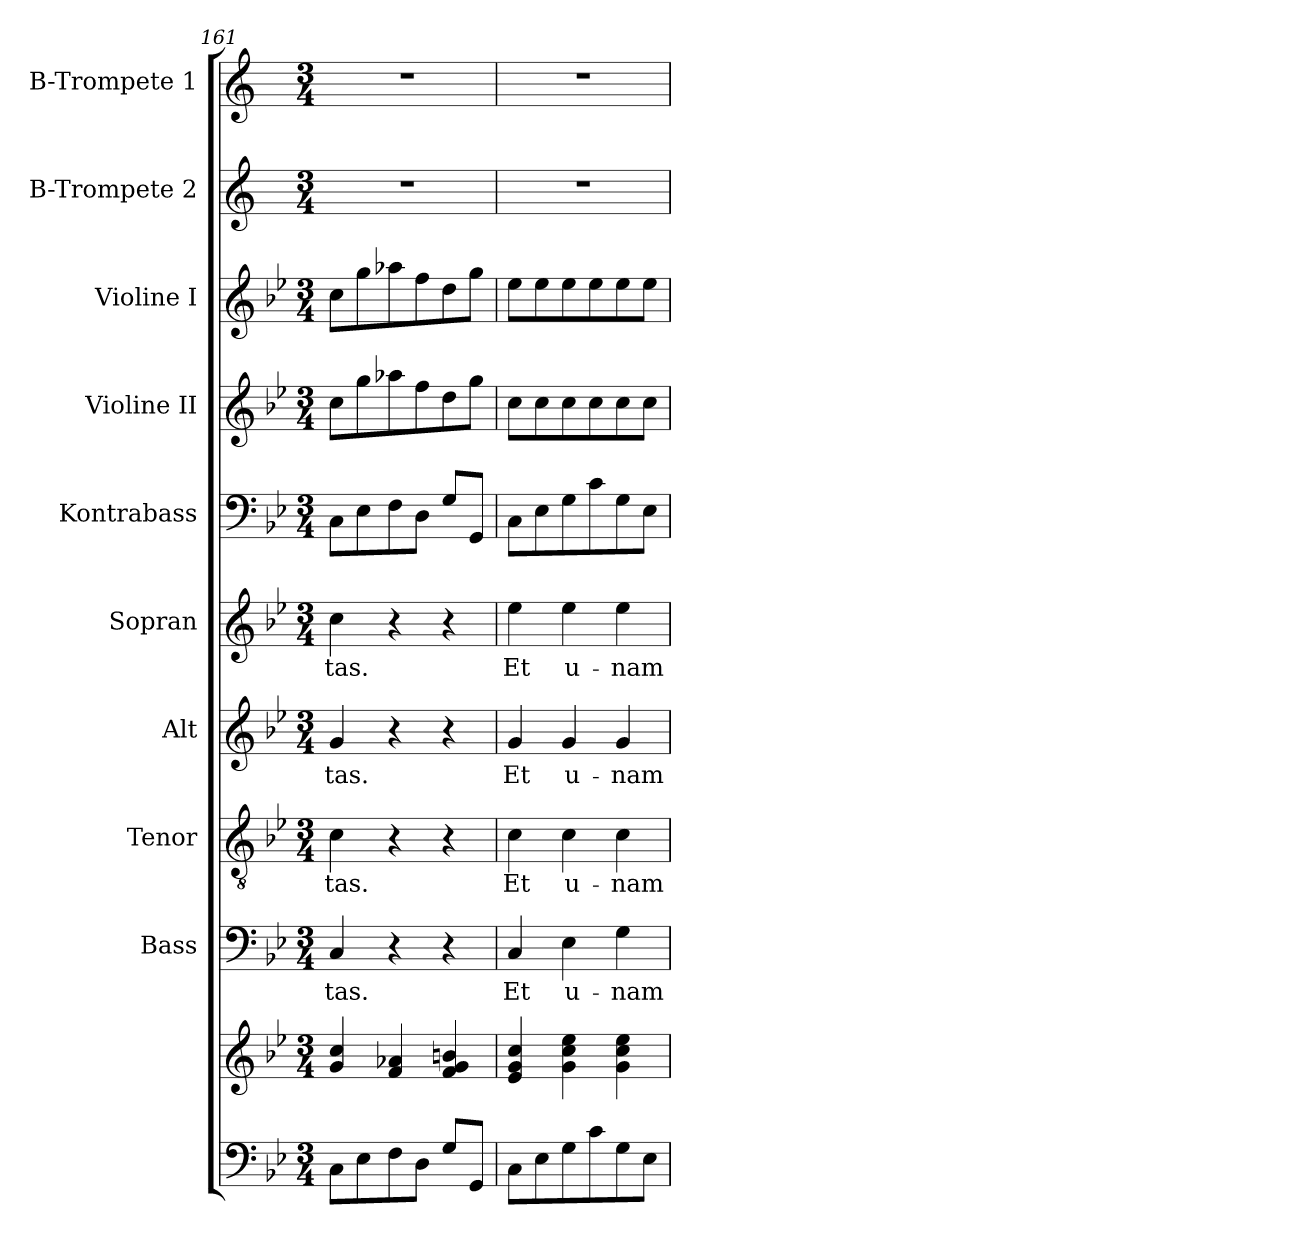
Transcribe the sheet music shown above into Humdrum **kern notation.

**kern	**kern	**kern	**text	**kern	**text	**kern	**text	**kern	**text	**kern	**kern	**kern	**kern	**kern
*part10	*part10	*part9	*part9	*part8	*part8	*part7	*part7	*part6	*part6	*part5	*part4	*part3	*part2	*part1
*staff11	*staff10	*staff9	*staff9	*staff8	*staff8	*staff7	*staff7	*staff6	*staff6	*staff5	*staff4	*staff3	*staff2	*staff1
*	*	*I"Bass	*	*I"Tenor	*	*I"Alt	*	*I"Sopran	*	*I"Kontrabass	*I"Violine II	*I"Violine I	*I"B-Trompete 2	*I"B-Trompete 1
*	*	*I'B.	*	*I'T.	*	*I'A.	*	*I'S.	*	*I'Kb.	*I'Vl. II	*I'Vl. I	*I'B Trp. 2	*I'B Trp. 1
*clefF4	*clefG2	*clefF4	*	*clefGv2	*	*clefG2	*	*clefG2	*	*clefF4	*clefG2	*clefG2	*clefG2	*clefG2
*	*	*	*	*	*	*	*	*	*	*ITrd7c12	*	*	*ITrd1c2	*ITrd1c2
*k[b-e-]	*k[b-e-]	*k[b-e-]	*	*k[b-e-]	*	*k[b-e-]	*	*k[b-e-]	*	*k[b-e-]	*k[b-e-]	*k[b-e-]	*k[b-e-]	*k[b-e-]
*B-:	*B-:	*B-:	*	*B-:	*	*B-:	*	*B-:	*	*B-:	*B-:	*B-:	*B-:	*B-:
*M3/4	*M3/4	*M3/4	*	*M3/4	*	*M3/4	*	*M3/4	*	*M3/4	*M3/4	*M3/4	*M3/4	*M3/4
=161	=161	=161	=161	=161	=161	=161	=161	=161	=161	=161	=161	=161	=161	=161
!	!	!	!LO:LY:b	!	!LO:LY:b	!	!LO:LY:b	!	!LO:LY:b	!	!	!	!	!
8C\L	4g/ 4cc/	4C/	-tas.	4c\	-tas.	4g/	-tas.	4cc\	-tas.	8CC\L	8cc\L	8cc\L	2.r	2.r
8E-\	.	.	.	.	.	.	.	.	.	8EE-\	8gg\	8gg\	.	.
8F\	4f/ 4a-X/	4r	.	4r	.	4r	.	4r	.	8FF\	8aa-X\	8aa-X\	.	.
8D\J	.	.	.	.	.	.	.	.	.	8DD\J	8ff\	8ff\	.	.
8G/L	4f/ 4g/ 4bn/	4r	.	4r	.	4r	.	4r	.	8GG/L	8dd\	8dd\	.	.
8GG/J	.	.	.	.	.	.	.	.	.	8GGG/J	8gg\J	8gg\J	.	.
=162	=162	=162	=162	=162	=162	=162	=162	=162	=162	=162	=162	=162	=162	=162
!	!	!	!LO:LY:b	!	!LO:LY:b	!	!LO:LY:b	!	!LO:LY:b	!	!	!	!	!
8C\L	4e-/ 4g/ 4cc/	4C/	Et	4c\	Et	4g/	Et	4ee-\	Et	8CC\L	8cc\L	8ee-\L	2.r	2.r
8E-\	.	.	.	.	.	.	.	.	.	8EE-\	8cc\	8ee-\	.	.
!	!	!	!LO:LY:b	!	!LO:LY:b	!	!LO:LY:b	!	!LO:LY:b	!	!	!	!	!
8G\	4g\ 4cc\ 4ee-\	4E-\	u-	4c\	u-	4g/	u-	4ee-\	u-	8GG\	8cc\	8ee-\	.	.
8c\	.	.	.	.	.	.	.	.	.	8C\	8cc\	8ee-\	.	.
!	!	!	!LO:LY:b	!	!LO:LY:b	!	!LO:LY:b	!	!LO:LY:b	!	!	!	!	!
8G\	4g\ 4cc\ 4ee-\	4G\	-nam	4c\	-nam	4g/	-nam	4ee-\	-nam	8GG\	8cc\	8ee-\	.	.
8E-\J	.	.	.	.	.	.	.	.	.	8EE-\J	8cc\J	8ee-\J	.	.
=	=	=	=	=	=	=	=	=	=	=	=	=	=	=
*-	*-	*-	*-	*-	*-	*-	*-	*-	*-	*-	*-	*-	*-	*-
